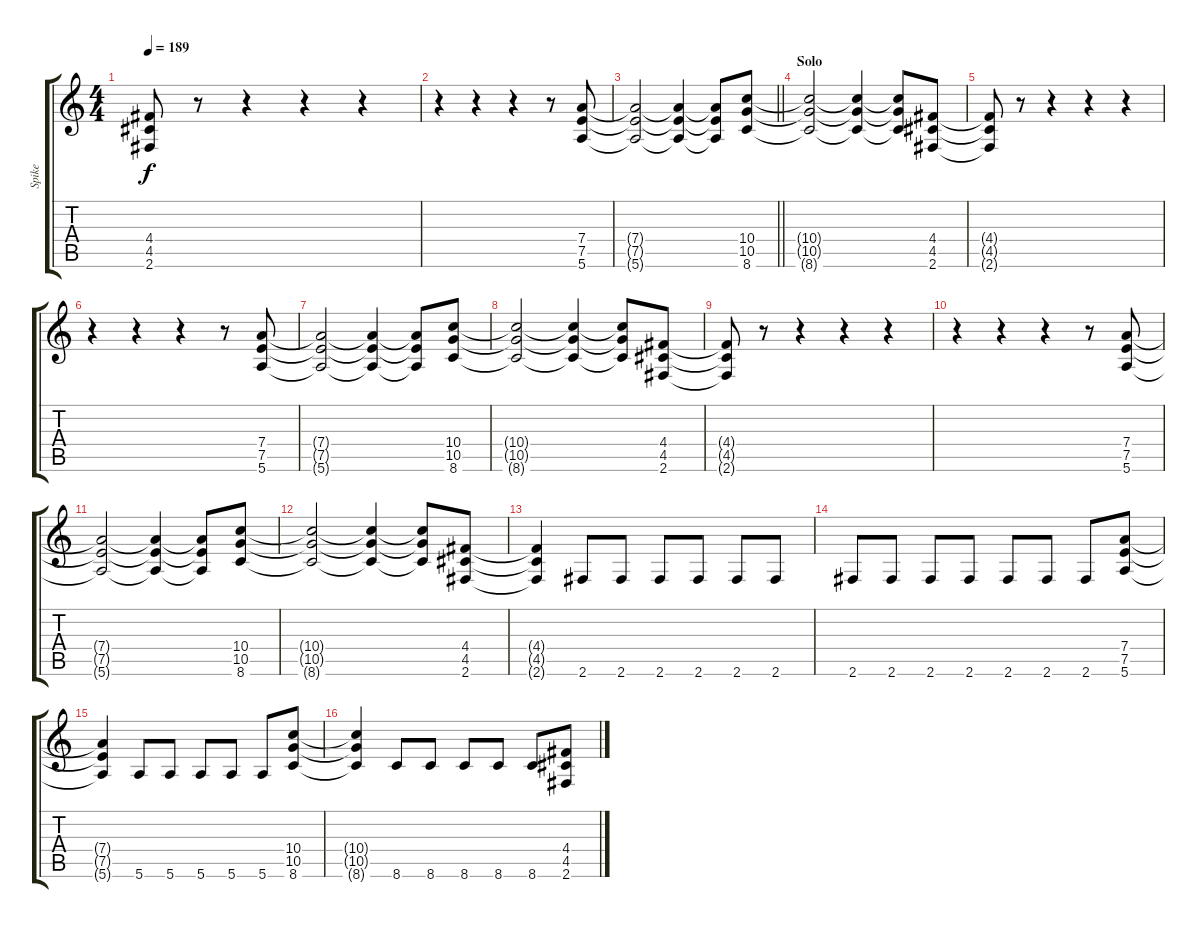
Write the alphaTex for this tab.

\track ("Spike" "Spike") {instrument distortionguitar}
\staff {score tabs}
\tuning (E4 B3 G3 D3 A2 E2) {hide}
\ts (4 4)
\tempo 189
\clef g2
\ks c
(4.4{t} 4.5{t} 2.6{t}).8{dy f} r.8 r.4 r.4 r.4 |
r.4 r.4 r.4 r.8 (7.4 7.5 5.6).8 |
\barLineRight lightlight
(7.4{t} 7.5{t} 5.6{t}).2 (7.4{t} 7.5{t} 5.6{t}).4 (7.4{t} 7.5{t} 5.6{t}).8 (10.4 10.5 8.6).8 |
\section ("" "Solo")
(10.4{t} 10.5{t} 8.6{t}).2 (10.4{t} 10.5{t} 8.6{t}).4 (10.4{t} 10.5{t} 8.6{t}).8 (4.4 4.5 2.6).8 |
(4.4{t} 4.5{t} 2.6{t}).8 r.8 r.4 r.4 r.4 |
r.4 r.4 r.4 r.8 (7.4 7.5 5.6).8 |
(7.4{t} 7.5{t} 5.6{t}).2 (7.4{t} 7.5{t} 5.6{t}).4 (7.4{t} 7.5{t} 5.6{t}).8 (10.4 10.5 8.6).8 |
(10.4{t} 10.5{t} 8.6{t}).2 (10.4{t} 10.5{t} 8.6{t}).4 (10.4{t} 10.5{t} 8.6{t}).8 (4.4 4.5 2.6).8 |
(4.4{t} 4.5{t} 2.6{t}).8 r.8 r.4 r.4 r.4 |
r.4 r.4 r.4 r.8 (7.4 7.5 5.6).8 |
(7.4{t} 7.5{t} 5.6{t}).2 (7.4{t} 7.5{t} 5.6{t}).4 (7.4{t} 7.5{t} 5.6{t}).8 (10.4 10.5 8.6).8 |
(10.4{t} 10.5{t} 8.6{t}).2 (10.4{t} 10.5{t} 8.6{t}).4 (10.4{t} 10.5{t} 8.6{t}).8 (4.4 4.5 2.6).8 |
(4.4{t} 4.5{t} 2.6{t}).4 2.6.8 2.6.8 2.6.8 2.6.8 2.6.8 2.6.8 |
2.6.8 2.6.8 2.6.8 2.6.8 2.6.8 2.6.8 2.6.8 (7.4 7.5 5.6).8 |
(7.4{t} 7.5{t} 5.6{t}).4 5.6.8 5.6.8 5.6.8 5.6.8 5.6.8 (10.4 10.5 8.6).8 |
(10.4{t} 10.5{t} 8.6{t}).4 8.6.8 8.6.8 8.6.8 8.6.8 8.6.8 (4.4 4.5 2.6).8
